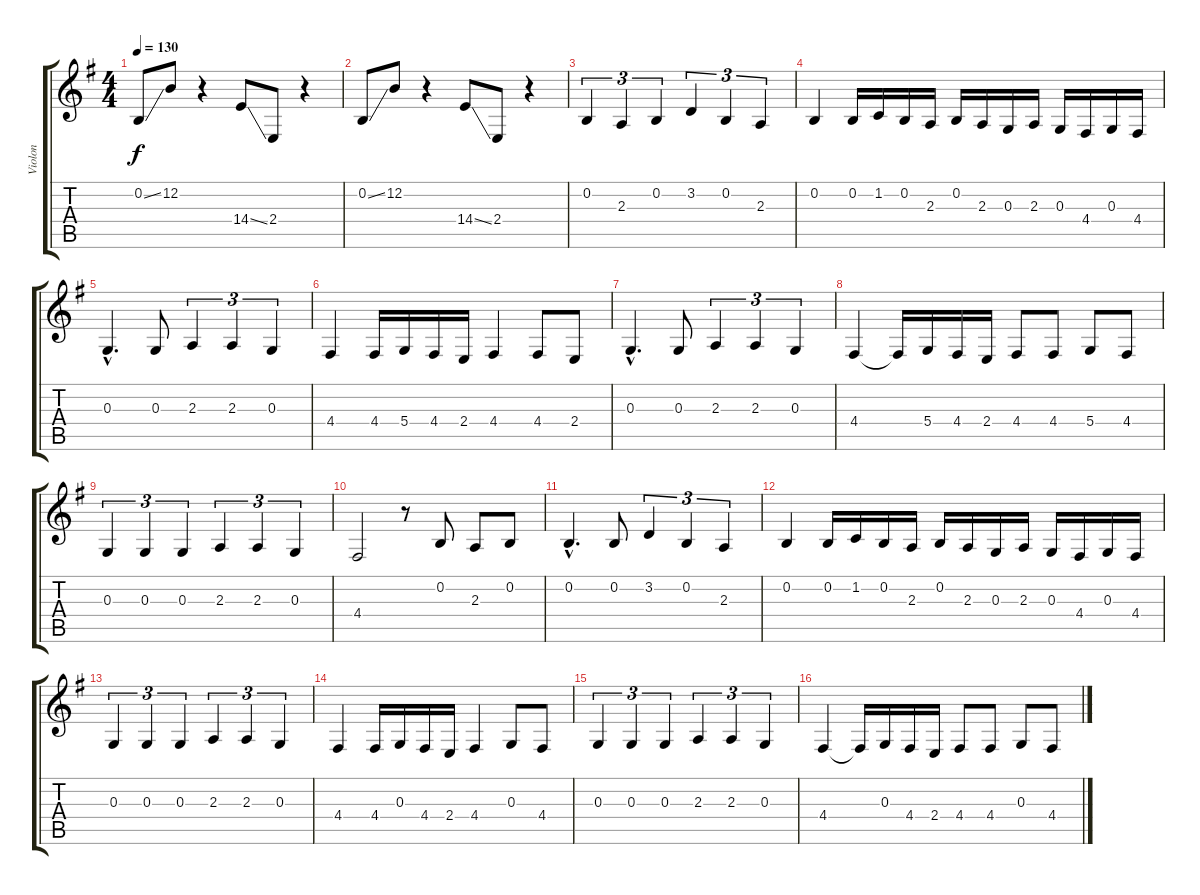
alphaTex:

\track ("Violon" "Violon") {instrument violin}
\staff {score tabs}
\tuning (E4 B3 G3 D3 A2 E2) {hide}
\ts (4 4)
\tempo 130
\clef g2
\ks g
0.2{ss}.8{dy f} 12.2.8 r.4 14.4{ss}.8 2.4.8 r.4 |
0.2{ss}.8 12.2.8 r.4 14.4{ss}.8 2.4.8 r.4 |
0.2.4{tu (3 2)} 2.3.4{tu (3 2)} 0.2.4{tu (3 2)} 3.2.4{tu (3 2)} 0.2.4{tu (3 2)} 2.3.4{tu (3 2)} |
0.2.4 0.2.16 1.2.16 0.2.16 2.3.16 0.2.16 2.3.16 0.3.16 2.3.16 0.3.16 4.4.16 0.3.16 4.4.16 |
0.3{hac}.4{d} 0.3.8 2.3.4{tu (3 2)} 2.3.4{tu (3 2)} 0.3.4{tu (3 2)} |
4.4.4 4.4.16 5.4.16 4.4.16 2.4.16 4.4.4 4.4.8 2.4.8 |
0.3{hac}.4{d} 0.3.8 2.3.4{tu (3 2)} 2.3.4{tu (3 2)} 0.3.4{tu (3 2)} |
4.4.4 4.4{t}.16 5.4.16 4.4.16 2.4.16 4.4.8 4.4.8 5.4.8 4.4.8 |
0.3.4{tu (3 2)} 0.3.4{tu (3 2)} 0.3.4{tu (3 2)} 2.3.4{tu (3 2)} 2.3.4{tu (3 2)} 0.3.4{tu (3 2)} |
4.4.2 r.8 0.2.8 2.3.8 0.2.8 |
0.2{hac}.4{d} 0.2.8 3.2.4{tu (3 2)} 0.2.4{tu (3 2)} 2.3.4{tu (3 2)} |
0.2.4 0.2.16 1.2.16 0.2.16 2.3.16 0.2.16 2.3.16 0.3.16 2.3.16 0.3.16 4.4.16 0.3.16 4.4.16 |
0.3.4{tu (3 2)} 0.3.4{tu (3 2)} 0.3.4{tu (3 2)} 2.3.4{tu (3 2)} 2.3.4{tu (3 2)} 0.3.4{tu (3 2)} |
4.4.4 4.4.16 0.3.16 4.4.16 2.4.16 4.4.4 0.3.8 4.4.8 |
0.3.4{tu (3 2)} 0.3.4{tu (3 2)} 0.3.4{tu (3 2)} 2.3.4{tu (3 2)} 2.3.4{tu (3 2)} 0.3.4{tu (3 2)} |
4.4.4 4.4{t}.16 0.3.16 4.4.16 2.4.16 4.4.8 4.4.8 0.3.8 4.4.8
